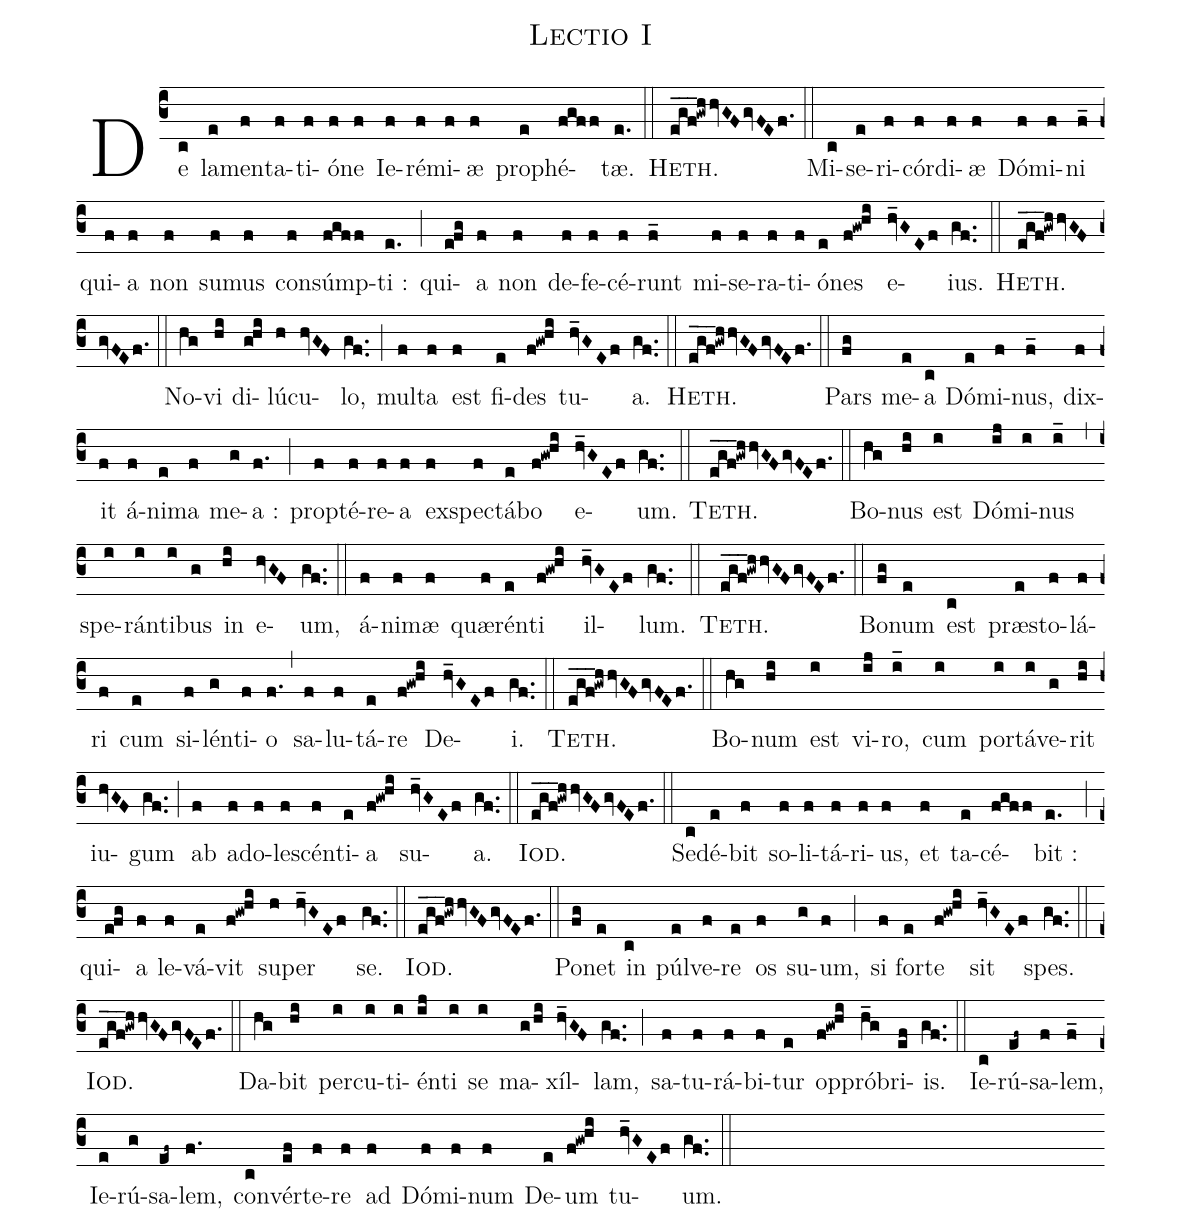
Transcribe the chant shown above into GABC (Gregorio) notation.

name: Lectio I;
%%
(c3) De(c) la(e)men(f)ta(f)ti(f)ón(f)e(f) Ie(f)ré(f)mi(f)æ(f) pro(e)phé(fgff)tæ.(e.) (::)

<sc>Heth</sc>.(e_g_f_!gwh/hvGF/gvFE/f.) (::)

Mi(c)se(e)ri(f)cór(f)di(f)æ(f) Dó(f)mi(f)ni(f_) qui(f)a(f) non(f) su(f)mus(f) con(f)súmp(fgff)ti~:(e.) (;)
qui(e!fg)a(f) non(f) de(f)fe(f)cé(f)runt(f_) mi(f)se(f)ra(f)ti(f)ó(e)nes(f!gw!hi) e(hv_GEf)ius.(gf..) (::)

<sc>Heth</sc>.(e_g_f_!gwh/hvGF/gvFE/f.) (::)

No(hg)vi(hi) di(g!hi)lú(h)cu(hvGF)lo,(gf..) (;)
mul(f)ta(f) est(f) fi(e)des(f!gw!hi) tu(hv_GEf)a.(gf..) (::)

<sc>Heth</sc>.(e_g_f_!gwh/hvGF/gvFE/f.) (::)

Pars(fg) me(e)a(c) Dó(e)mi(f)nus,(f_) dix(f)it(f) á(f)ni(e)ma(f) me(g)a~:(f.) (;)
pro(f)pté(f)re(f)a(f) ex(f)spec(f)tá(e)bo(f!gw!hi) e(hv_GEf)um.(gf..) (::)

<sc>Teth</sc>.(e_g_f_!gwh/hvGF/gvFE/f.) (::)

Bo(hg)nus(hi) est(i) Dó(ij)mi(i)nus(i_) (,)
spe(i)rán(i)ti(i)bus(g) in(hi) e(hvGF)um,(gf..) (::)
á(f)ni(f)mæ(f) quæ(f)rén(e)ti(f!gw!hi) il(hv_GEf)lum.(gf..) (::)

<sc>Teth</sc>.(e_g_f_!gwh/hvGF/gvFE/f.) (::)

Bo(fg)num(e) est(c) præs(e)to(f)lá(f)ri(f) cum(e) si(f)lén(g)ti(f)o(f.) (,)
sa(f)lu(f)tá(e)re(f!gw!hi) De(hv_GEf)i.(gf..) (::)

<sc>Teth</sc>.(e_g_f_!gwh/hvGF/gvFE/f.) (::)

Bo(hg)num(hi) est(i) vi(ij)ro,(i_) cum(i) por(i)tá(i)ve(g)rit(hi) iu(hvGF)gum(gf..) (;)
ab(f) a(f)do(f)les(f)cén(f)ti(e)a(f!gw!hi) su(hv_GEf)a.(gf..) (::)

<sc>Iod</sc>.(e_g_f_!gwh/hvGF/gvFE/f.) (::)

Se(c)dé(e)bit(f) so(f)li(f)tá(f)ri(f)us,(f) et(f) ta(e)cé(fgff)bit~:(e.) (;)
qui(e!fg)a(f) le(f)vá(e)vit(f!gw!hi) su(h)per(hv_GEf) se.(gf..) (::)

<sc>Iod</sc>.(e_g_f_!gwh/hvGF/gvFE/f.) (::)

Po(fg)net(e) in(c) púl(e)ve(f)re(e) os(f) su(g)um,(f) (;)
si (f)for(e)te(f!gw!hi) sit(hv_GEf) spes.(gf..) (::)

<sc>Iod</sc>.(e_g_f_!gwh/hvGF/gvFE/f.) (::)

Da(hg)bit(hi) per(i)cu(i)ti(i)én(ij)ti(i) se(i) ma(g/hi)xíl(hv_GF)lam,(gf..) (;)
sa(f)tu(f)rá(f)bi(f)tur(e) op(f!gw!hi)pró(h_g)bri(ef)is.(gf..) (::)

Ie(c)rú(ef~)sa(f)lem,(f_) Ie(e)rú(g)sa(ef~)lem,(f.) con(c)vér(ef)te(f)re(f) ad(f) Dó(f)mi(f)num(f) De(e)um(f!gw!hi) tu(hv_GEf)um.(gf..) (::)
